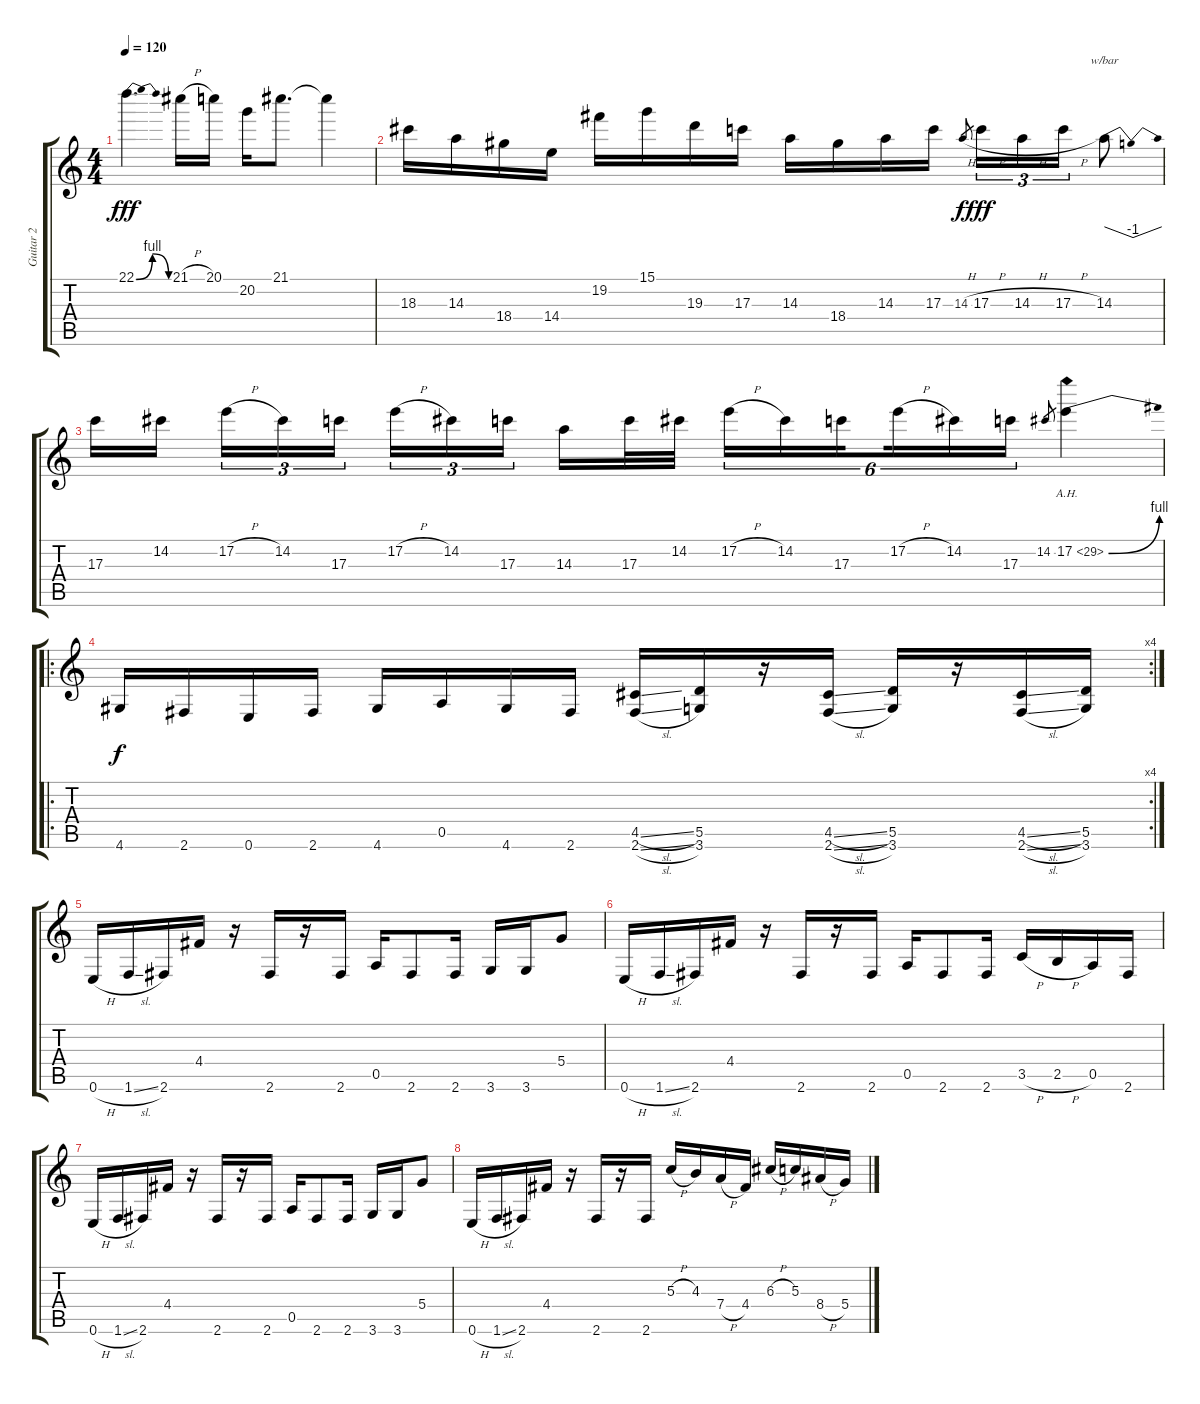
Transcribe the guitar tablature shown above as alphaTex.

\track ("Guitar 2" "Guitar 2") {instrument distortionguitar}
\staff {score tabs}
\tuning (E4 B3 G3 D3 A2 E2) {hide}
\ts (4 4)
\tempo 120
\clef g2
\ks c
22.1{be (bendrelease 0 0 9 4 30 4 60 0)}.4{d dy fff} 21.1{h}.16 20.1.16 20.2.16 21.1.8{d} 21.1{t}.4 |
18.3.16 14.3.16 18.4.16 14.4.16 19.2.16 15.1.16 19.3.16 17.3.16 14.3.16 18.4.16 14.3.16 17.3.16 14.3{h}.8{gr dy f} 17.3{h}.16{tu (3 2) dy fff} 14.3{h}.16{tu (3 2)} 17.3{h}.16{tu (3 2)} 14.3.8{tbe (dip default 0 0 30 -4 60 0)} |
17.3.16 14.2.16{beam splitsecondary} 17.2{h}.16{tu (3 2)} 14.2.16{tu (3 2)} 17.3.16{tu (3 2)} 17.2{h}.16{tu (3 2)} 14.2.16{tu (3 2)} 17.3.16{tu (3 2) beam splitsecondary} 14.3.16 17.3.32 14.2.32 17.2{h}.16{tu (6 4)} 14.2.16{tu (6 4)} 17.3.16{tu (6 4) beam splitsecondary} 17.2{h}.16{tu (6 4)} 14.2.16{tu (6 4)} 17.3.16{tu (6 4)} 14.2.8{gr} 17.2{be (bend 0 0 60 4) ah 12}.4 |
\ro
\rc 4
4.6.16{dy f} 2.6.16 0.6.16 2.6.16 4.6.16 0.5.16 4.6.16 2.6.16 (4.5{sl} 2.6{sl}).16 (5.5 3.6).16 r.16 (4.5{sl} 2.6{sl}).16 (5.5 3.6).16 r.16 (4.5{sl} 2.6{sl}).16 (5.5 3.6).16 |
0.6{h}.16 1.6{sl}.16 2.6.16 4.4.16 r.16 2.6.16 r.16 2.6.16 0.5.16 2.6.8 2.6.16 3.6.16 3.6.16 5.4.8 |
0.6{h}.16 1.6{sl}.16 2.6.16 4.4.16 r.16 2.6.16 r.16 2.6.16 0.5.16 2.6.8 2.6.16 3.5{h}.16 2.5{h}.16 0.5.16 2.6.16 |
0.6{h}.16 1.6{sl}.16 2.6.16 4.4.16 r.16 2.6.16 r.16 2.6.16 0.5.16 2.6.8 2.6.16 3.6.16 3.6.16 5.4.8 |
0.6{h}.16 1.6{sl}.16 2.6.16 4.4.16 r.16 2.6.16 r.16 2.6.16 5.3{h}.16 4.3.16 7.4{h}.16 4.4.16 6.3{h}.16 5.3.16 8.4{h}.16 5.4.16
